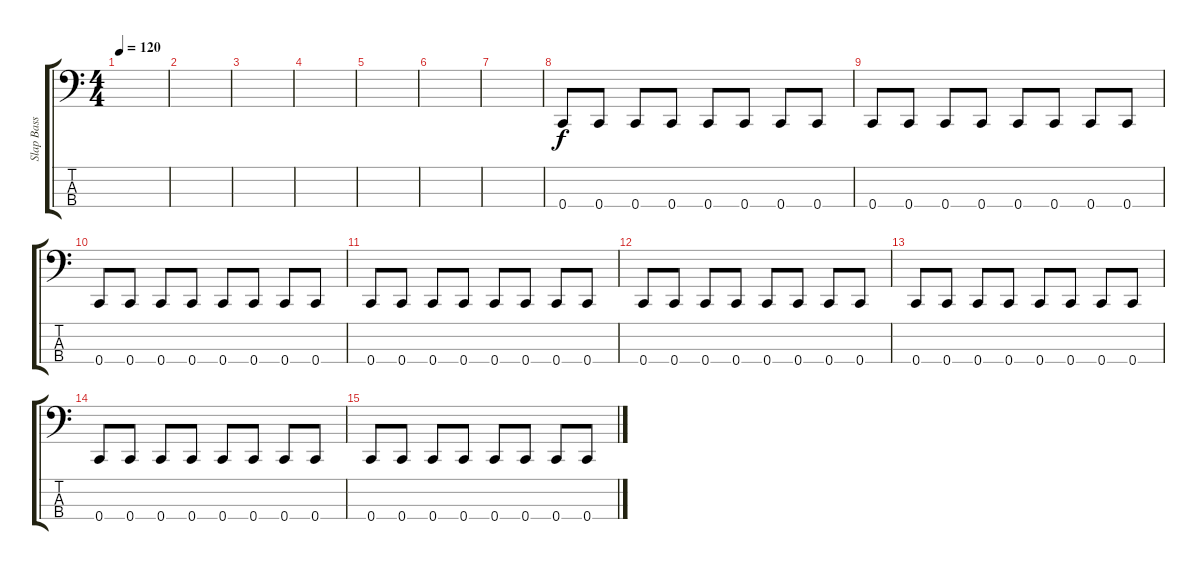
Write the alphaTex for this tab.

\track ("Slap Bass - Nosferatu Alucard" "Slap Bass ") {instrument slapbass2}
\staff {score tabs}
\tuning (Bb1 D2 Db1 C1) {hide}
\ts (4 4)
\tempo 120
\clef f4
\ks c
|
|
|
|
|
|
|
0.4.8 0.4.8 0.4.8 0.4.8 0.4.8 0.4.8 0.4.8 0.4.8 |
0.4.8 0.4.8 0.4.8 0.4.8 0.4.8 0.4.8 0.4.8 0.4.8 |
0.4.8 0.4.8 0.4.8 0.4.8 0.4.8 0.4.8 0.4.8 0.4.8 |
0.4.8 0.4.8 0.4.8 0.4.8 0.4.8 0.4.8 0.4.8 0.4.8 |
0.4.8 0.4.8 0.4.8 0.4.8 0.4.8 0.4.8 0.4.8 0.4.8 |
0.4.8 0.4.8 0.4.8 0.4.8 0.4.8 0.4.8 0.4.8 0.4.8 |
0.4.8 0.4.8 0.4.8 0.4.8 0.4.8 0.4.8 0.4.8 0.4.8 |
0.4.8 0.4.8 0.4.8 0.4.8 0.4.8 0.4.8 0.4.8 0.4.8
